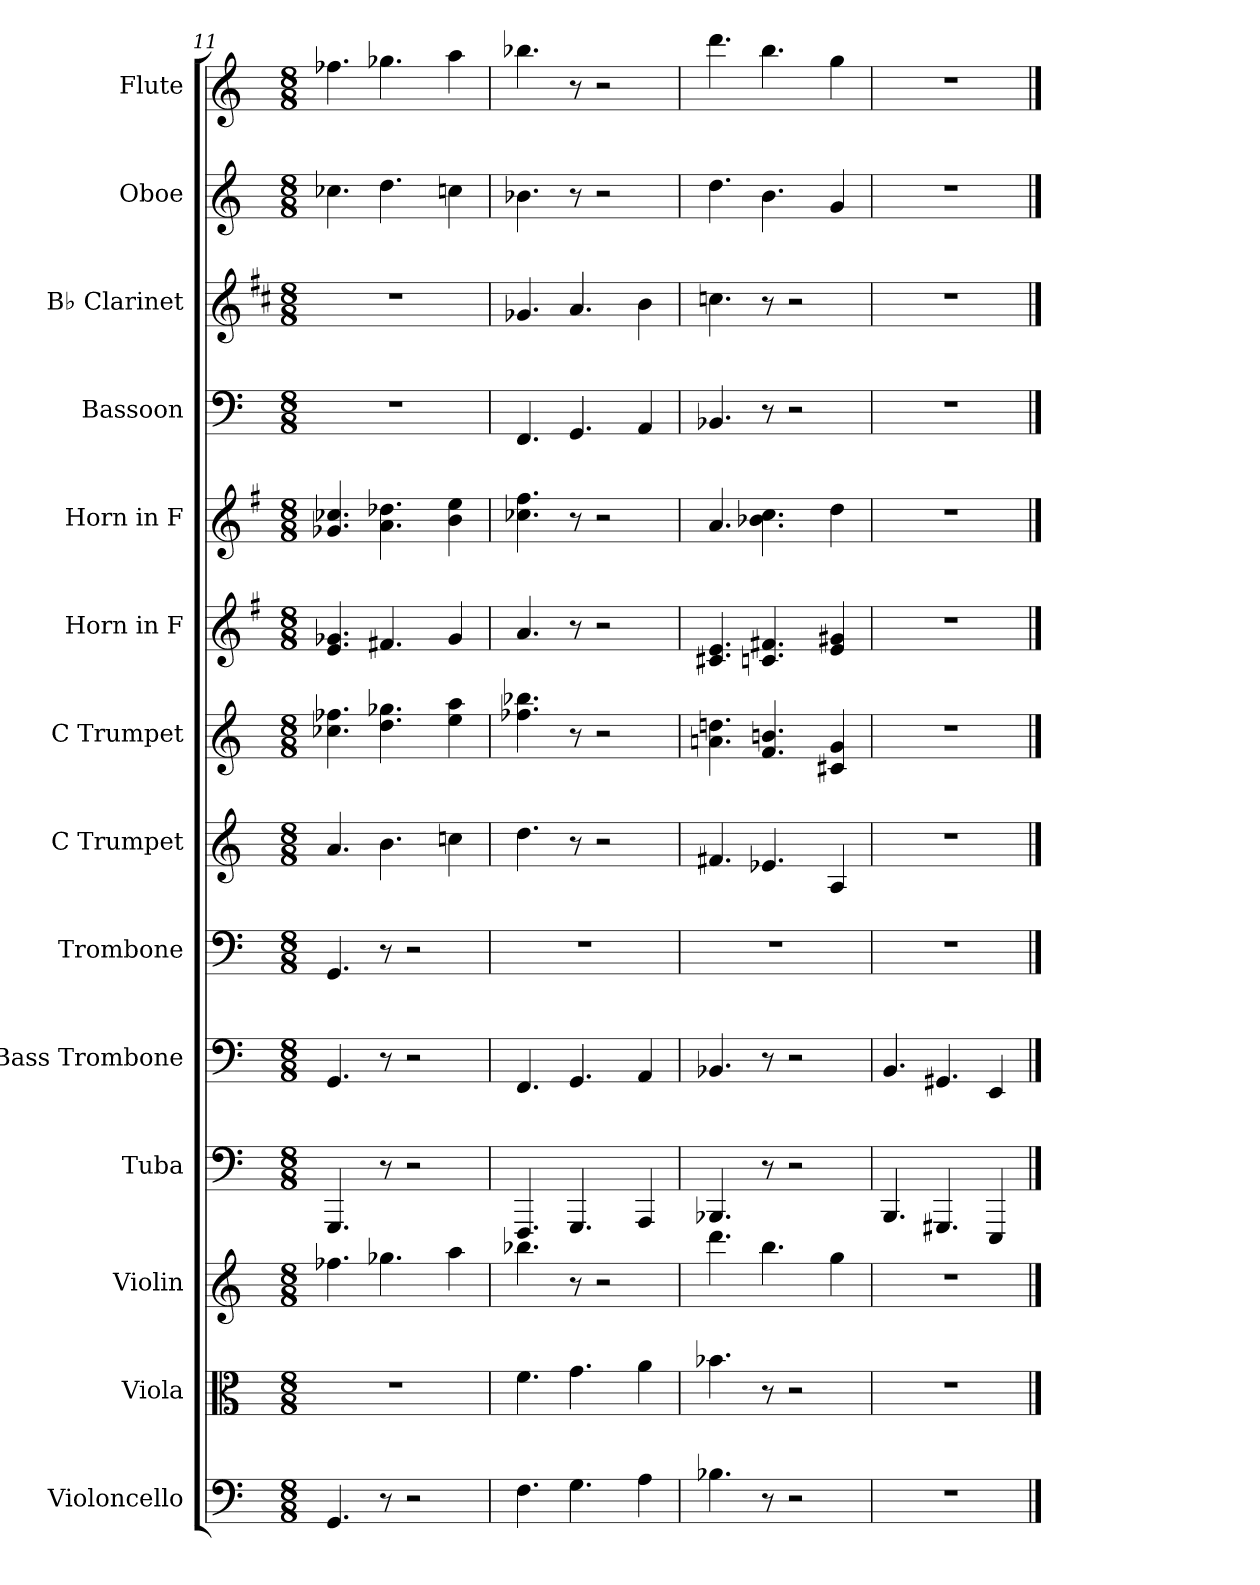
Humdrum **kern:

**kern	**kern	**kern	**kern	**kern	**kern	**kern	**kern	**kern	**kern	**kern	**kern	**kern	**kern
*part14	*part13	*part12	*part11	*part10	*part9	*part8	*part7	*part6	*part5	*part4	*part3	*part2	*part1
*staff14	*staff13	*staff12	*staff11	*staff10	*staff9	*staff8	*staff7	*staff6	*staff5	*staff4	*staff3	*staff2	*staff1
*I"Violoncello	*I"Viola	*I"Violin	*I"Tuba	*I"Bass Trombone	*I"Trombone	*I"C Trumpet	*I"C Trumpet	*I"Horn in F	*I"Horn in F	*I"Bassoon	*I"B♭ Clarinet	*I"Oboe	*I"Flute
*I'Vc.	*I'Vla.	*I'Vln.	*I'Tba.	*I'B. Tbn.	*I'Tbn.	*I'C Tpt.	*I'C Tpt.	*	*	*I'Bsn.	*I'B♭ Cl.	*I'Ob.	*I'Fl.
*clefF4	*clefC3	*clefG2	*clefF4	*clefF4	*clefF4	*clefG2	*clefG2	*clefG2	*clefG2	*clefF4	*clefG2	*clefG2	*clefG2
*	*	*	*	*	*	*	*	*ITrd4c7	*ITrd4c7	*	*ITrd1c2	*	*
*k[]	*k[]	*k[]	*k[]	*k[]	*k[]	*k[]	*k[]	*k[]	*k[]	*k[]	*k[]	*k[]	*k[]
*M8/8	*M8/8	*M8/8	*M8/8	*M8/8	*M8/8	*M8/8	*M8/8	*M8/8	*M8/8	*M8/8	*M8/8	*M8/8	*M8/8
=11	=11	=11	=11	=11	=11	=11	=11	=11	=11	=11	=11	=11	=11
4.GG/	1r	4.ff-X\	4.GGG/	4.GG/	4.GG/	4.a/	4.cc-X\ 4.ff-X\	4.A/ 4.c-X/	4.c-X/ 4.f-X/	1r	1r	4.cc-X\	4.ff-X\
8r	.	4.gg-X\	8r	8r	8r	4.b\	4.dd\ 4.gg-X\	4.Bn/	4.d\ 4.g-X\	.	.	4.dd\	4.gg-X\
2r	.	.	2r	2r	2r	.	.	.	.	.	.	.	.
.	.	4aa\	.	.	.	4ccn\	4ee\ 4aa\	4c-/	4e\ 4a\	.	.	4ccn\	4aa\
=12	=12	=12	=12	=12	=12	=12	=12	=12	=12	=12	=12	=12	=12
4.F\	4.f\	4.bb-X\	4.FFF/	4.FF/	1r	4.dd\	4.ff-X\ 4.bb-X\	4.d/	4.f-X\ 4.b\	4.FF/	4.f-X/	4.b-X\	4.bb-X\
4.G\	4.g\	8r	4.GGG/	4.GG/	.	8r	8r	8r	8r	4.GG/	4.g/	8r	8r
.	.	2r	.	.	.	2r	2r	2r	2r	.	.	2r	2r
4A\	4a\	.	4AAA/	4AA/	.	.	.	.	.	4AA/	4a\	.	.
=13	=13	=13	=13	=13	=13	=13	=13	=13	=13	=13	=13	=13	=13
4.B-X\	4.b-X\	4.ddd\	4.BBB-X/	4.BB-X/	1r	4.f#X/	4.an\ 4.ddn\	4.F#X/ 4.A/	4.d/	4.BB-X/	4.b-X\	4.dd\	4.ddd\
8r	8r	4.bb\	8r	8r	.	4.e-X/	4.f/ 4.bn/	4.Fn/ 4.Bn/	4.e-X\ 4.f\	8r	8r	4.b\	4.bb\
2r	2r	.	2r	2r	.	.	.	.	.	2r	2r	.	.
.	.	4gg\	.	.	.	4A/	4c#X/ 4g/	4A/ 4c#X/	4g\	.	.	4g/	4gg\
=14	=14	=14	=14	=14	=14	=14	=14	=14	=14	=14	=14	=14	=14
1r	1r	1r	4.BBB/	4.BB/	1r	1r	1r	1r	1r	1r	1r	1r	1r
.	.	.	4.GGG#X/	4.GG#X/	.	.	.	.	.	.	.	.	.
.	.	.	4EEE/	4EE/	.	.	.	.	.	.	.	.	.
==	==	==	==	==	==	==	==	==	==	==	==	==	==
*-	*-	*-	*-	*-	*-	*-	*-	*-	*-	*-	*-	*-	*-
